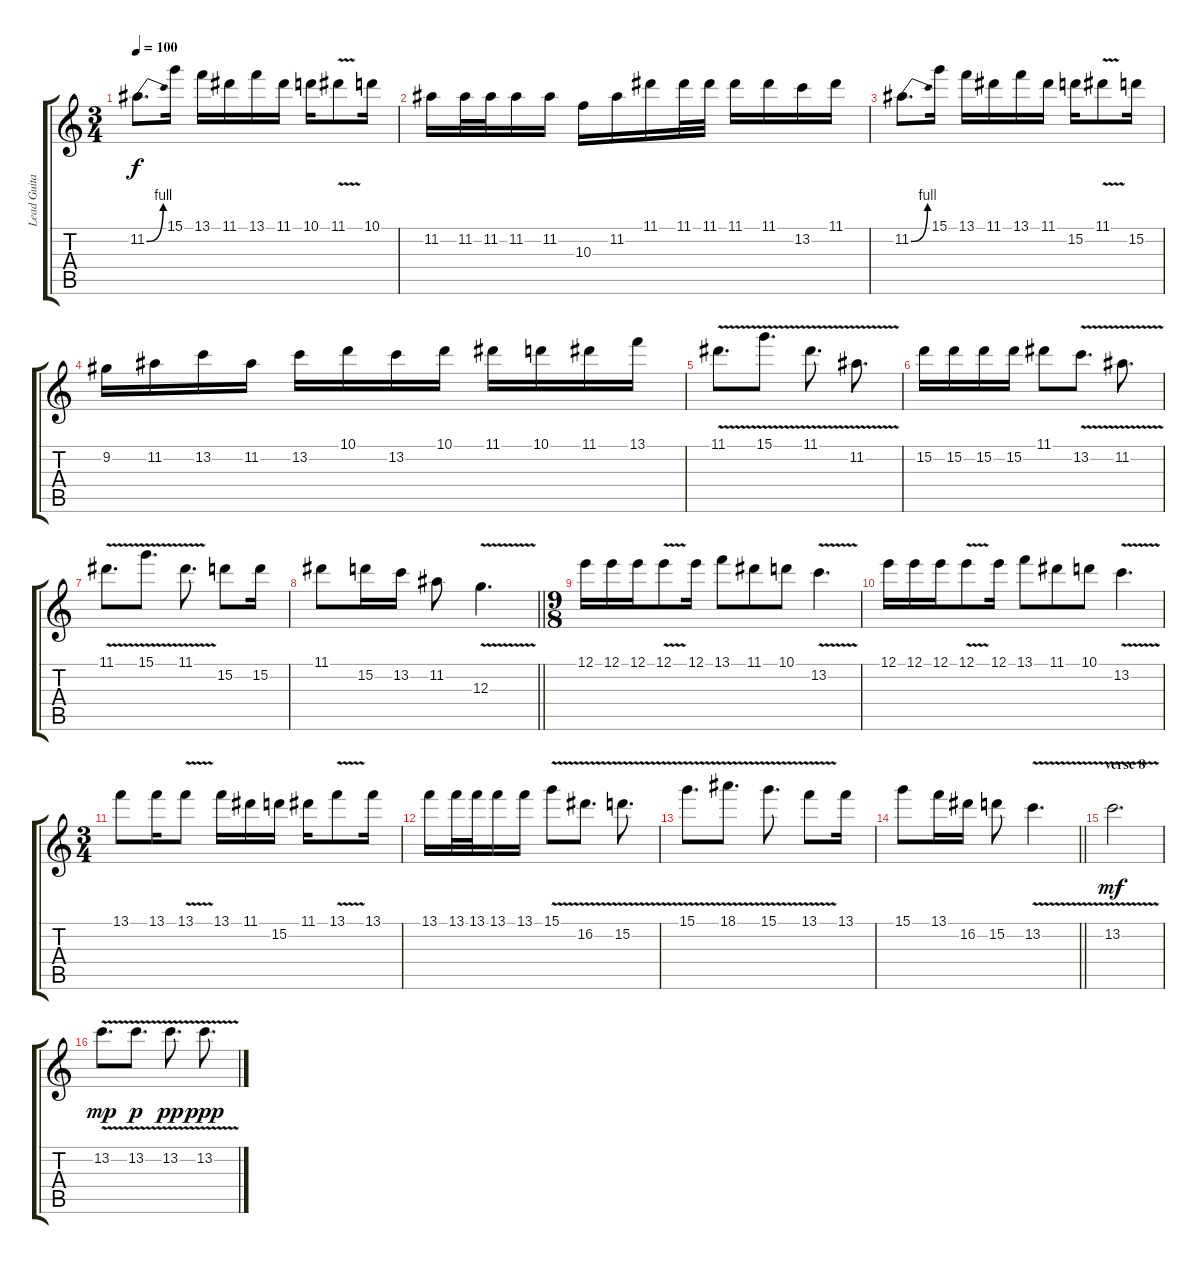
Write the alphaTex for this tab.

\track ("Lead Guitar 1" "Lead Guita") {instrument distortionguitar}
\staff {score tabs}
\tuning (E4 B3 G3 D3 A2 E2) {hide}
\ts (3 4)
\section ("" "")
\tempo 100
\clef g2
\ks c
11.2{be (bend 0 0 60 4)}.8{d dy f} 15.1.16 13.1.16 11.1.16 13.1.16 11.1.16 10.1.16 11.1{v}.8 10.1.16 |
11.2.16 11.2.32 11.2.32 11.2.16 11.2.16 10.3.16 11.2.16 11.1.16 11.1.32 11.1.32 11.1.16 11.1.16 13.2.16 11.1.16 |
11.2{be (bend 0 0 60 4)}.8{d} 15.1.16 13.1.16 11.1.16 13.1.16 11.1.16 15.2.16 11.1{v}.8 15.2.16 |
9.2.16 11.2.16 13.2.16 11.2.16 13.2.16 10.1.16 13.2.16 10.1.16 11.1.16 10.1.16 11.1.16 13.1.16 |
11.1{v}.8{d} 15.1{v}.8{d} 11.1{v}.8{d} 11.2{v}.8{d} |
15.2.16 15.2.16 15.2.16 15.2.16 11.1.8 13.2{v}.8{d} 11.2{v}.8{d} |
11.1{v}.8{d} 15.1{v}.8{d} 11.1{v}.8{d} 15.2.8 15.2.16 |
\barLineRight lightlight
11.1.8 15.2.16 13.2.16 11.2.8 12.3{v}.4{d} |
\ts (9 8)
\section ("" "")
12.1.16 12.1.16 12.1.16 12.1{v}.8 12.1.16 13.1.8 11.1.8 10.1.8 13.2{v}.4{d} |
12.1.16 12.1.16 12.1.16 12.1{v}.8 12.1.16 13.1.8 11.1.8 10.1.8 13.2{v}.4{d} |
\ts (3 4)
13.1.8 13.1.16 13.1{v}.8 13.1.16 11.1.16 15.2.16 11.1.16 13.1{v}.8 13.1.16 |
13.1.16 13.1.32 13.1.32 13.1.16 13.1.16 15.1{v}.8 16.2{v}.8{d} 15.2{v}.8{d} |
15.1{v}.8{d} 18.1{v}.8{d} 15.1{v}.8{d} 13.1{v}.8 13.1.16 |
\barLineRight lightlight
15.1.8 13.1.16 16.2.16 15.2.8 13.2{v}.4{d} |
\section ("" "verse 8")
13.2{v}.2{d dy mf} |
13.2{v}.8{d dy mp} 13.2{v}.8{d dy p} 13.2{v}.8{d dy pp} 13.2{v}.8{d dy ppp}
